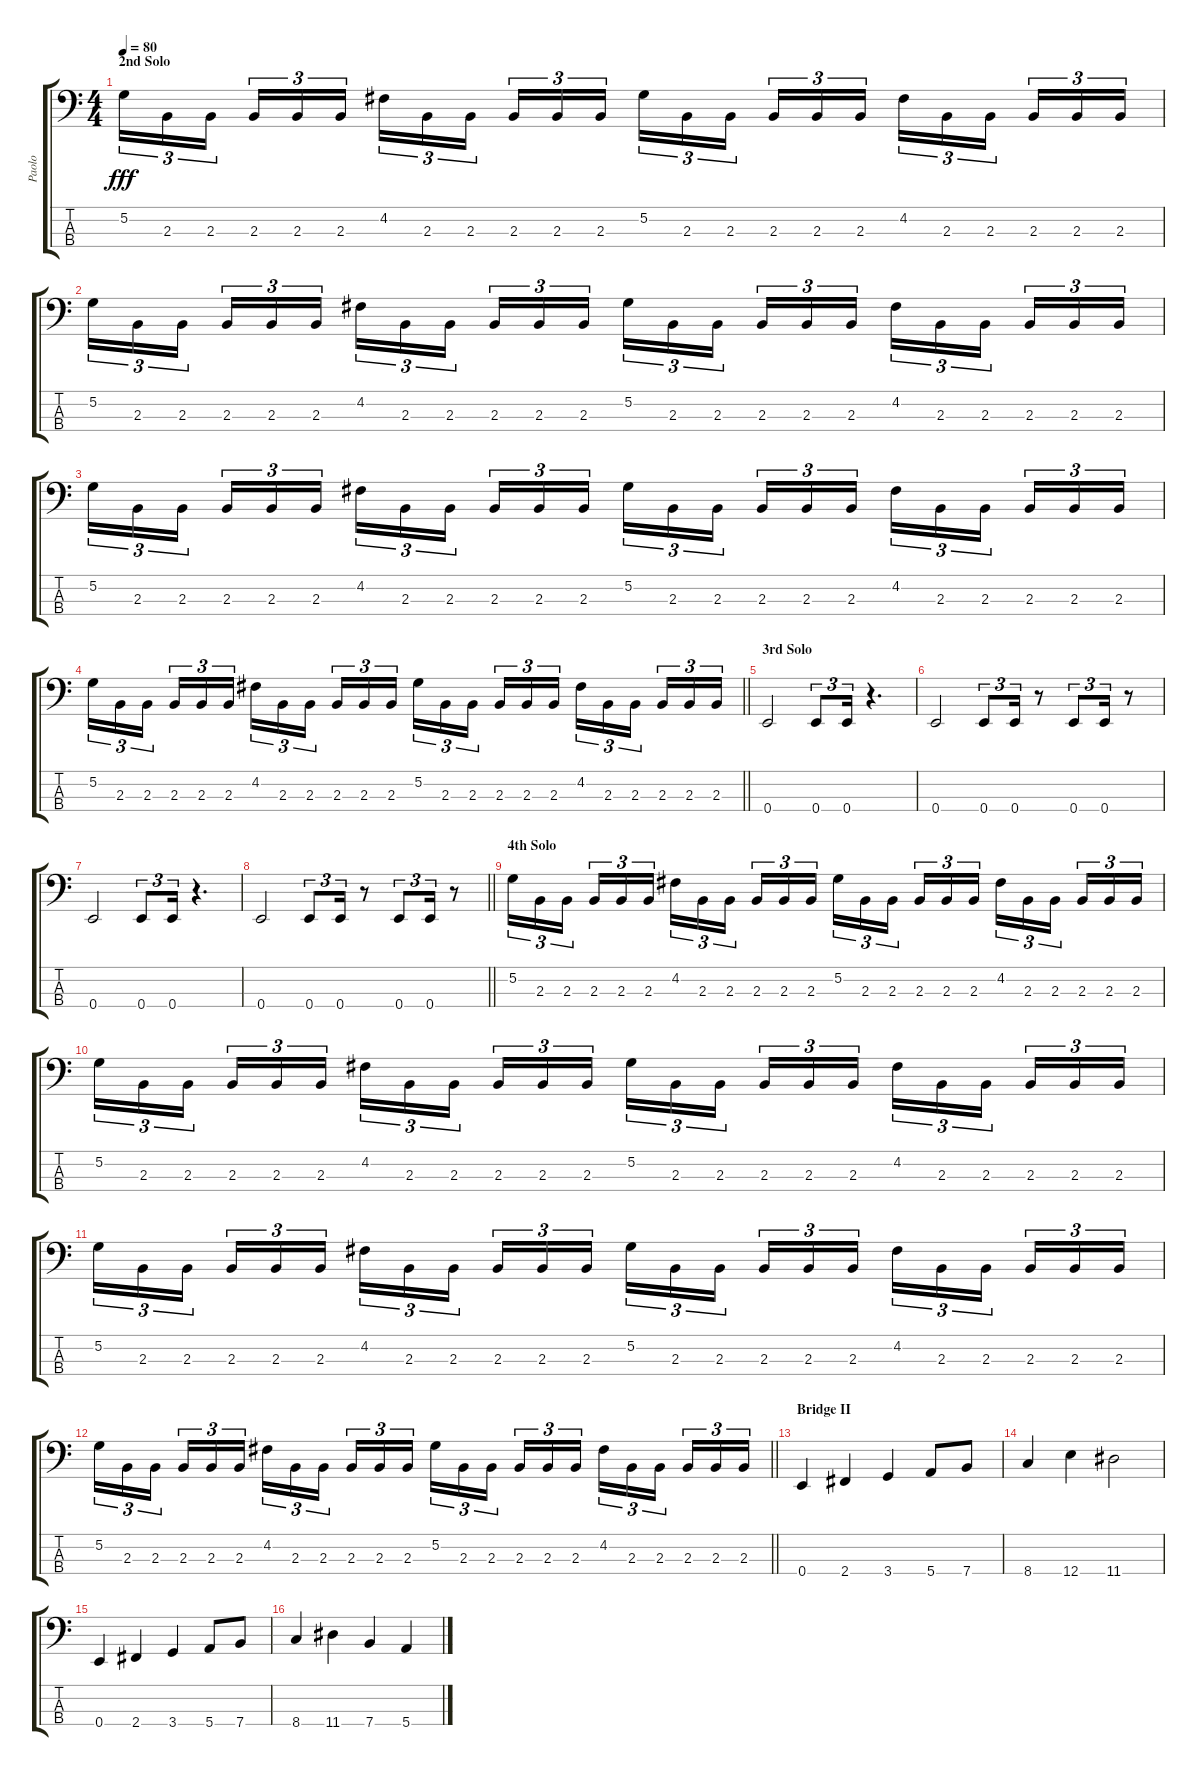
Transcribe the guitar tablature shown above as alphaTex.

\track ("Paolo" "Paolo") {instrument electricbassfinger}
\staff {score tabs}
\tuning (G2 D2 A1 E1) {hide}
\ts (4 4)
\section ("" "2nd Solo")
\tempo 80
\clef f4
\ks c
5.2.16{tu (3 2) dy fff} 2.3.16{tu (3 2)} 2.3.16{tu (3 2) beam splitsecondary} 2.3.16{tu (3 2)} 2.3.16{tu (3 2)} 2.3.16{tu (3 2)} 4.2.16{tu (3 2)} 2.3.16{tu (3 2)} 2.3.16{tu (3 2) beam splitsecondary} 2.3.16{tu (3 2)} 2.3.16{tu (3 2)} 2.3.16{tu (3 2)} 5.2.16{tu (3 2)} 2.3.16{tu (3 2)} 2.3.16{tu (3 2) beam splitsecondary} 2.3.16{tu (3 2)} 2.3.16{tu (3 2)} 2.3.16{tu (3 2)} 4.2.16{tu (3 2)} 2.3.16{tu (3 2)} 2.3.16{tu (3 2) beam splitsecondary} 2.3.16{tu (3 2)} 2.3.16{tu (3 2)} 2.3.16{tu (3 2)} |
5.2.16{tu (3 2)} 2.3.16{tu (3 2)} 2.3.16{tu (3 2) beam splitsecondary} 2.3.16{tu (3 2)} 2.3.16{tu (3 2)} 2.3.16{tu (3 2)} 4.2.16{tu (3 2)} 2.3.16{tu (3 2)} 2.3.16{tu (3 2) beam splitsecondary} 2.3.16{tu (3 2)} 2.3.16{tu (3 2)} 2.3.16{tu (3 2)} 5.2.16{tu (3 2)} 2.3.16{tu (3 2)} 2.3.16{tu (3 2) beam splitsecondary} 2.3.16{tu (3 2)} 2.3.16{tu (3 2)} 2.3.16{tu (3 2)} 4.2.16{tu (3 2)} 2.3.16{tu (3 2)} 2.3.16{tu (3 2) beam splitsecondary} 2.3.16{tu (3 2)} 2.3.16{tu (3 2)} 2.3.16{tu (3 2)} |
5.2.16{tu (3 2)} 2.3.16{tu (3 2)} 2.3.16{tu (3 2) beam splitsecondary} 2.3.16{tu (3 2)} 2.3.16{tu (3 2)} 2.3.16{tu (3 2)} 4.2.16{tu (3 2)} 2.3.16{tu (3 2)} 2.3.16{tu (3 2) beam splitsecondary} 2.3.16{tu (3 2)} 2.3.16{tu (3 2)} 2.3.16{tu (3 2)} 5.2.16{tu (3 2)} 2.3.16{tu (3 2)} 2.3.16{tu (3 2) beam splitsecondary} 2.3.16{tu (3 2)} 2.3.16{tu (3 2)} 2.3.16{tu (3 2)} 4.2.16{tu (3 2)} 2.3.16{tu (3 2)} 2.3.16{tu (3 2) beam splitsecondary} 2.3.16{tu (3 2)} 2.3.16{tu (3 2)} 2.3.16{tu (3 2)} |
\barLineRight lightlight
5.2.16{tu (3 2)} 2.3.16{tu (3 2)} 2.3.16{tu (3 2) beam splitsecondary} 2.3.16{tu (3 2)} 2.3.16{tu (3 2)} 2.3.16{tu (3 2)} 4.2.16{tu (3 2)} 2.3.16{tu (3 2)} 2.3.16{tu (3 2) beam splitsecondary} 2.3.16{tu (3 2)} 2.3.16{tu (3 2)} 2.3.16{tu (3 2)} 5.2.16{tu (3 2)} 2.3.16{tu (3 2)} 2.3.16{tu (3 2) beam splitsecondary} 2.3.16{tu (3 2)} 2.3.16{tu (3 2)} 2.3.16{tu (3 2)} 4.2.16{tu (3 2)} 2.3.16{tu (3 2)} 2.3.16{tu (3 2) beam splitsecondary} 2.3.16{tu (3 2)} 2.3.16{tu (3 2)} 2.3.16{tu (3 2)} |
\section ("" "3rd Solo")
0.4.2 0.4.8{tu (3 2)} 0.4.16{tu (3 2)} r.4{d} |
0.4.2 0.4.8{tu (3 2)} 0.4.16{tu (3 2)} r.8 0.4.8{tu (3 2)} 0.4.16{tu (3 2)} r.8 |
0.4.2 0.4.8{tu (3 2)} 0.4.16{tu (3 2)} r.4{d} |
\barLineRight lightlight
0.4.2 0.4.8{tu (3 2)} 0.4.16{tu (3 2)} r.8 0.4.8{tu (3 2)} 0.4.16{tu (3 2)} r.8 |
\section ("" "4th Solo")
5.2.16{tu (3 2)} 2.3.16{tu (3 2)} 2.3.16{tu (3 2) beam splitsecondary} 2.3.16{tu (3 2)} 2.3.16{tu (3 2)} 2.3.16{tu (3 2)} 4.2.16{tu (3 2)} 2.3.16{tu (3 2)} 2.3.16{tu (3 2) beam splitsecondary} 2.3.16{tu (3 2)} 2.3.16{tu (3 2)} 2.3.16{tu (3 2)} 5.2.16{tu (3 2)} 2.3.16{tu (3 2)} 2.3.16{tu (3 2) beam splitsecondary} 2.3.16{tu (3 2)} 2.3.16{tu (3 2)} 2.3.16{tu (3 2)} 4.2.16{tu (3 2)} 2.3.16{tu (3 2)} 2.3.16{tu (3 2) beam splitsecondary} 2.3.16{tu (3 2)} 2.3.16{tu (3 2)} 2.3.16{tu (3 2)} |
5.2.16{tu (3 2)} 2.3.16{tu (3 2)} 2.3.16{tu (3 2) beam splitsecondary} 2.3.16{tu (3 2)} 2.3.16{tu (3 2)} 2.3.16{tu (3 2)} 4.2.16{tu (3 2)} 2.3.16{tu (3 2)} 2.3.16{tu (3 2) beam splitsecondary} 2.3.16{tu (3 2)} 2.3.16{tu (3 2)} 2.3.16{tu (3 2)} 5.2.16{tu (3 2)} 2.3.16{tu (3 2)} 2.3.16{tu (3 2) beam splitsecondary} 2.3.16{tu (3 2)} 2.3.16{tu (3 2)} 2.3.16{tu (3 2)} 4.2.16{tu (3 2)} 2.3.16{tu (3 2)} 2.3.16{tu (3 2) beam splitsecondary} 2.3.16{tu (3 2)} 2.3.16{tu (3 2)} 2.3.16{tu (3 2)} |
5.2.16{tu (3 2)} 2.3.16{tu (3 2)} 2.3.16{tu (3 2) beam splitsecondary} 2.3.16{tu (3 2)} 2.3.16{tu (3 2)} 2.3.16{tu (3 2)} 4.2.16{tu (3 2)} 2.3.16{tu (3 2)} 2.3.16{tu (3 2) beam splitsecondary} 2.3.16{tu (3 2)} 2.3.16{tu (3 2)} 2.3.16{tu (3 2)} 5.2.16{tu (3 2)} 2.3.16{tu (3 2)} 2.3.16{tu (3 2) beam splitsecondary} 2.3.16{tu (3 2)} 2.3.16{tu (3 2)} 2.3.16{tu (3 2)} 4.2.16{tu (3 2)} 2.3.16{tu (3 2)} 2.3.16{tu (3 2) beam splitsecondary} 2.3.16{tu (3 2)} 2.3.16{tu (3 2)} 2.3.16{tu (3 2)} |
\barLineRight lightlight
5.2.16{tu (3 2)} 2.3.16{tu (3 2)} 2.3.16{tu (3 2) beam splitsecondary} 2.3.16{tu (3 2)} 2.3.16{tu (3 2)} 2.3.16{tu (3 2)} 4.2.16{tu (3 2)} 2.3.16{tu (3 2)} 2.3.16{tu (3 2) beam splitsecondary} 2.3.16{tu (3 2)} 2.3.16{tu (3 2)} 2.3.16{tu (3 2)} 5.2.16{tu (3 2)} 2.3.16{tu (3 2)} 2.3.16{tu (3 2) beam splitsecondary} 2.3.16{tu (3 2)} 2.3.16{tu (3 2)} 2.3.16{tu (3 2)} 4.2.16{tu (3 2)} 2.3.16{tu (3 2)} 2.3.16{tu (3 2) beam splitsecondary} 2.3.16{tu (3 2)} 2.3.16{tu (3 2)} 2.3.16{tu (3 2)} |
\section ("" "Bridge II")
0.4.4 2.4.4 3.4.4 5.4.8 7.4.8 |
8.4.4 12.4.4 11.4.2 |
0.4.4 2.4.4 3.4.4 5.4.8 7.4.8 |
8.4.4 11.4.4 7.4.4 5.4.4
